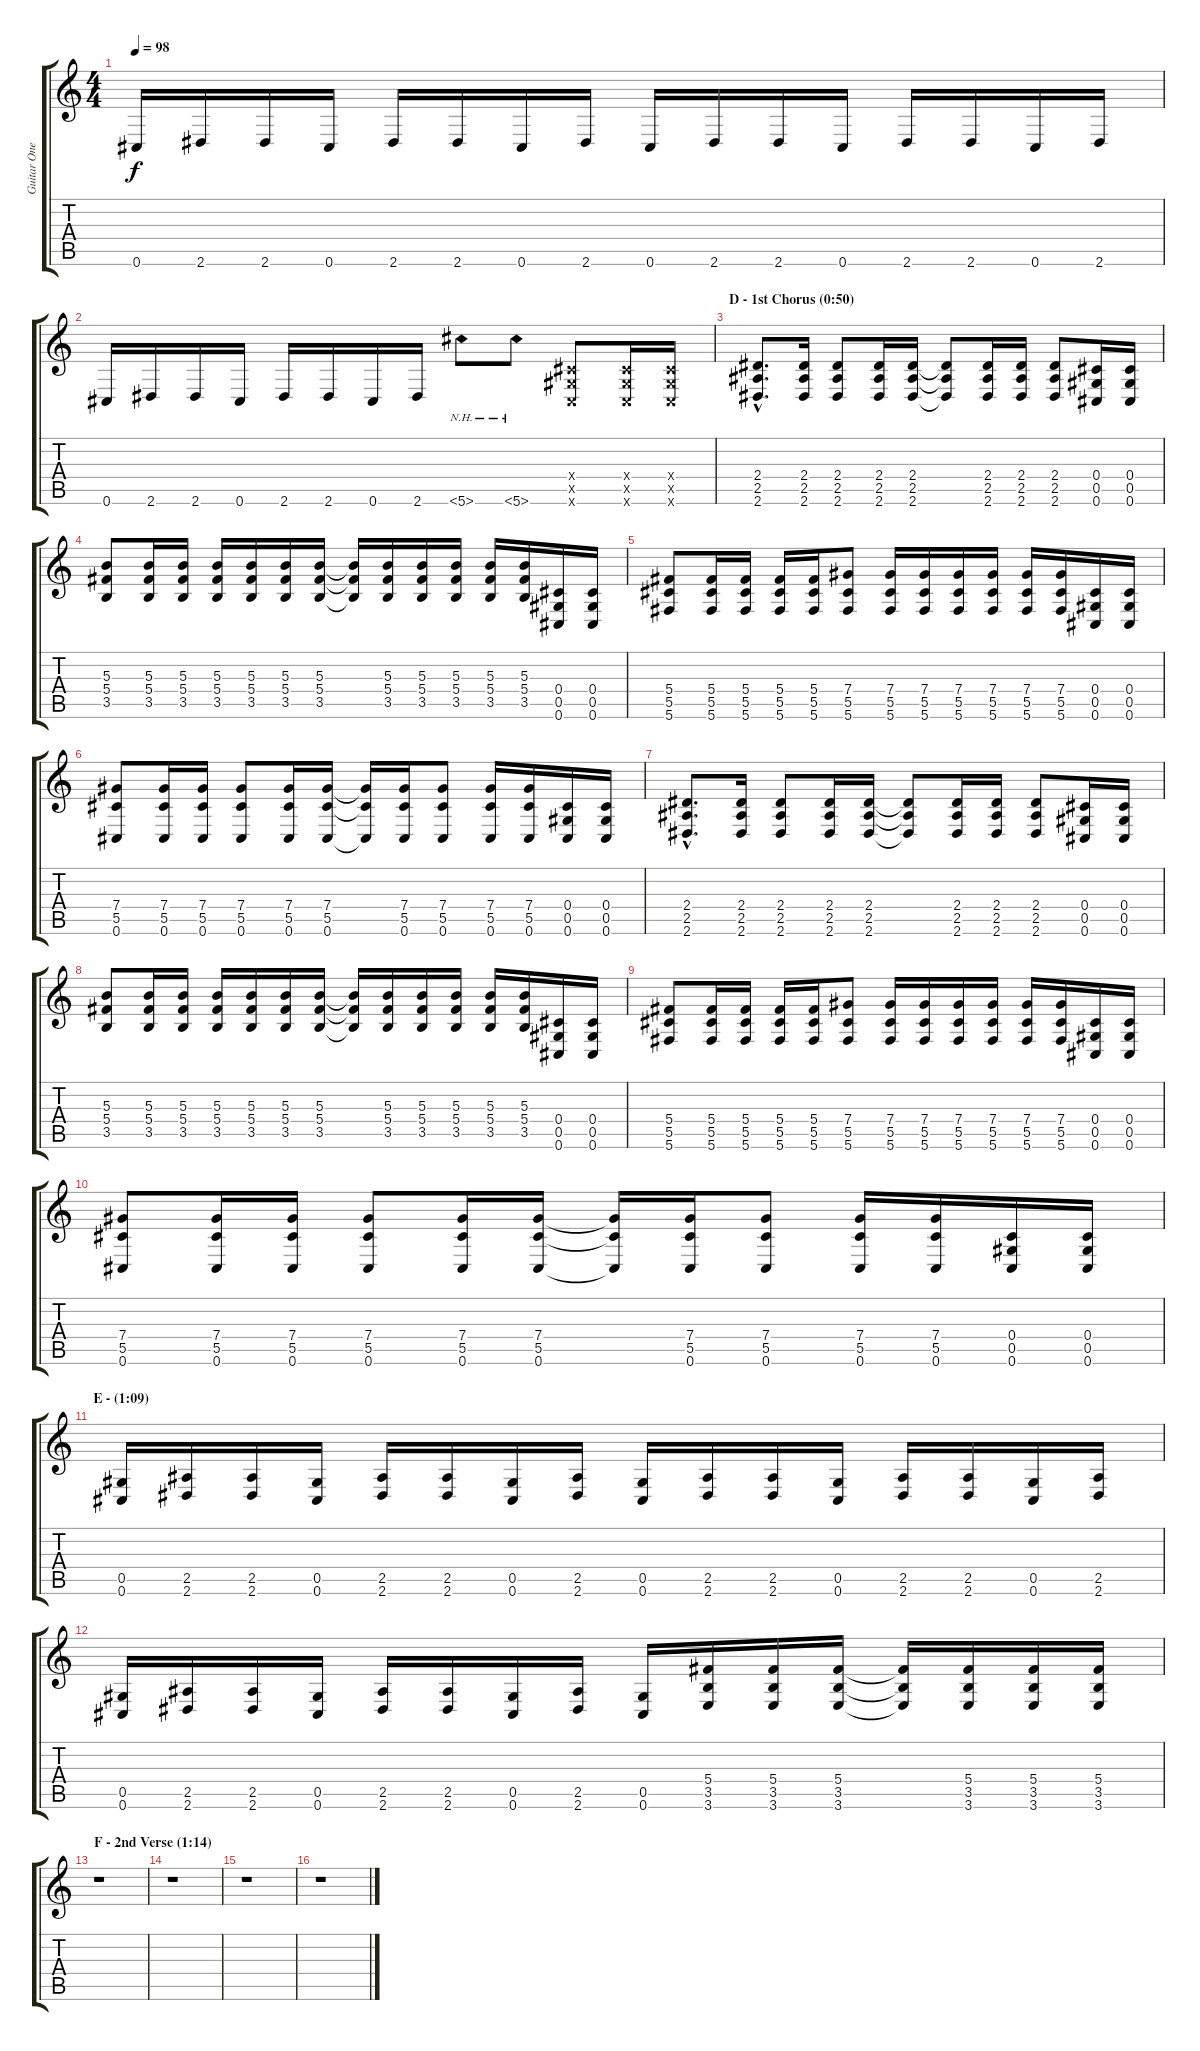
\track ("Guitar One" "Guitar One") {instrument distortionguitar}
\staff {score tabs}
\tuning (Eb4 Bb3 Gb3 Db3 Ab2 Db2) {hide}
\ts (4 4)
\tempo 98
\clef g2
\ks c
0.6.16{dy f} 2.6.16 2.6.16 0.6.16 2.6.16 2.6.16 0.6.16 2.6.16 0.6.16 2.6.16 2.6.16 0.6.16 2.6.16 2.6.16 0.6.16 2.6.16 |
0.6.16 2.6.16 2.6.16 0.6.16 2.6.16 2.6.16 0.6.16 2.6.16 5.6{nh}.8 5.6{nh}.8 (0.4{x} 0.5{x} 0.6{x}).8 (0.4{x} 0.5{x} 0.6{x}).16 (0.4{x} 0.5{x} 0.6{x}).16 |
\section ("" "D - 1st Chorus (0:50)")
(2.4{hac} 2.5{hac} 2.6{hac}).8{d} (2.4 2.5 2.6).16 (2.4 2.5 2.6).8 (2.4 2.5 2.6).16 (2.4 2.5 2.6).16 (2.4{t} 2.5{t} 2.6{t}).8 (2.4 2.5 2.6).16 (2.4 2.5 2.6).16 (2.4 2.5 2.6).8 (0.4 0.5 0.6).16 (0.4 0.5 0.6).16 |
(5.3 5.4 3.5).8 (5.3 5.4 3.5).16 (5.3 5.4 3.5).16 (5.3 5.4 3.5).16 (5.3 5.4 3.5).16 (5.3 5.4 3.5).16 (5.3 5.4 3.5).16 (5.3{t} 5.4{t} 3.5{t}).16 (5.3 5.4 3.5).16 (5.3 5.4 3.5).16 (5.3 5.4 3.5).16 (5.3 5.4 3.5).16 (5.3 5.4 3.5).16 (0.4 0.5 0.6).16 (0.4 0.5 0.6).16 |
(5.4 5.5 5.6).8 (5.4 5.5 5.6).16 (5.4 5.5 5.6).16 (5.4 5.5 5.6).16 (5.4 5.5 5.6).16 (7.4 5.5 5.6).8 (7.4 5.5 5.6).16 (7.4 5.5 5.6).16 (7.4 5.5 5.6).16 (7.4 5.5 5.6).16 (7.4 5.5 5.6).16 (7.4 5.5 5.6).16 (0.4 0.5 0.6).16 (0.4 0.5 0.6).16 |
(7.4 5.5 0.6).8 (7.4 5.5 0.6).16 (7.4 5.5 0.6).16 (7.4 5.5 0.6).8 (7.4 5.5 0.6).16 (7.4 5.5 0.6).16 (7.4{t} 5.5{t} 0.6{t}).16 (7.4 5.5 0.6).16 (7.4 5.5 0.6).8 (7.4 5.5 0.6).16 (7.4 5.5 0.6).16 (0.4 0.5 0.6).16 (0.4 0.5 0.6).16 |
(2.4{hac} 2.5{hac} 2.6{hac}).8{d} (2.4 2.5 2.6).16 (2.4 2.5 2.6).8 (2.4 2.5 2.6).16 (2.4 2.5 2.6).16 (2.4{t} 2.5{t} 2.6{t}).8 (2.4 2.5 2.6).16 (2.4 2.5 2.6).16 (2.4 2.5 2.6).8 (0.4 0.5 0.6).16 (0.4 0.5 0.6).16 |
(5.3 5.4 3.5).8 (5.3 5.4 3.5).16 (5.3 5.4 3.5).16 (5.3 5.4 3.5).16 (5.3 5.4 3.5).16 (5.3 5.4 3.5).16 (5.3 5.4 3.5).16 (5.3{t} 5.4{t} 3.5{t}).16 (5.3 5.4 3.5).16 (5.3 5.4 3.5).16 (5.3 5.4 3.5).16 (5.3 5.4 3.5).16 (5.3 5.4 3.5).16 (0.4 0.5 0.6).16 (0.4 0.5 0.6).16 |
(5.4 5.5 5.6).8 (5.4 5.5 5.6).16 (5.4 5.5 5.6).16 (5.4 5.5 5.6).16 (5.4 5.5 5.6).16 (7.4 5.5 5.6).8 (7.4 5.5 5.6).16 (7.4 5.5 5.6).16 (7.4 5.5 5.6).16 (7.4 5.5 5.6).16 (7.4 5.5 5.6).16 (7.4 5.5 5.6).16 (0.4 0.5 0.6).16 (0.4 0.5 0.6).16 |
(7.4 5.5 0.6).8 (7.4 5.5 0.6).16 (7.4 5.5 0.6).16 (7.4 5.5 0.6).8 (7.4 5.5 0.6).16 (7.4 5.5 0.6).16 (7.4{t} 5.5{t} 0.6{t}).16 (7.4 5.5 0.6).16 (7.4 5.5 0.6).8 (7.4 5.5 0.6).16 (7.4 5.5 0.6).16 (0.4 0.5 0.6).16 (0.4 0.5 0.6).16 |
\section ("" "E - (1:09)")
(0.5 0.6).16 (2.5 2.6).16 (2.5 2.6).16 (0.5 0.6).16 (2.5 2.6).16 (2.5 2.6).16 (0.5 0.6).16 (2.5 2.6).16 (0.5 0.6).16 (2.5 2.6).16 (2.5 2.6).16 (0.5 0.6).16 (2.5 2.6).16 (2.5 2.6).16 (0.5 0.6).16 (2.5 2.6).16 |
(0.5 0.6).16 (2.5 2.6).16 (2.5 2.6).16 (0.5 0.6).16 (2.5 2.6).16 (2.5 2.6).16 (0.5 0.6).16 (2.5 2.6).16 (0.5 0.6).16 (5.4 3.5 3.6).16 (5.4 3.5 3.6).16 (5.4 3.5 3.6).16 (5.4{t} 3.5{t} 3.6{t}).16 (5.4 3.5 3.6).16 (5.4 3.5 3.6).16 (5.4 3.5 3.6).16 |
\section ("" "F - 2nd Verse (1:14)")
r.1 |
r.1 |
r.1 |
r.1
